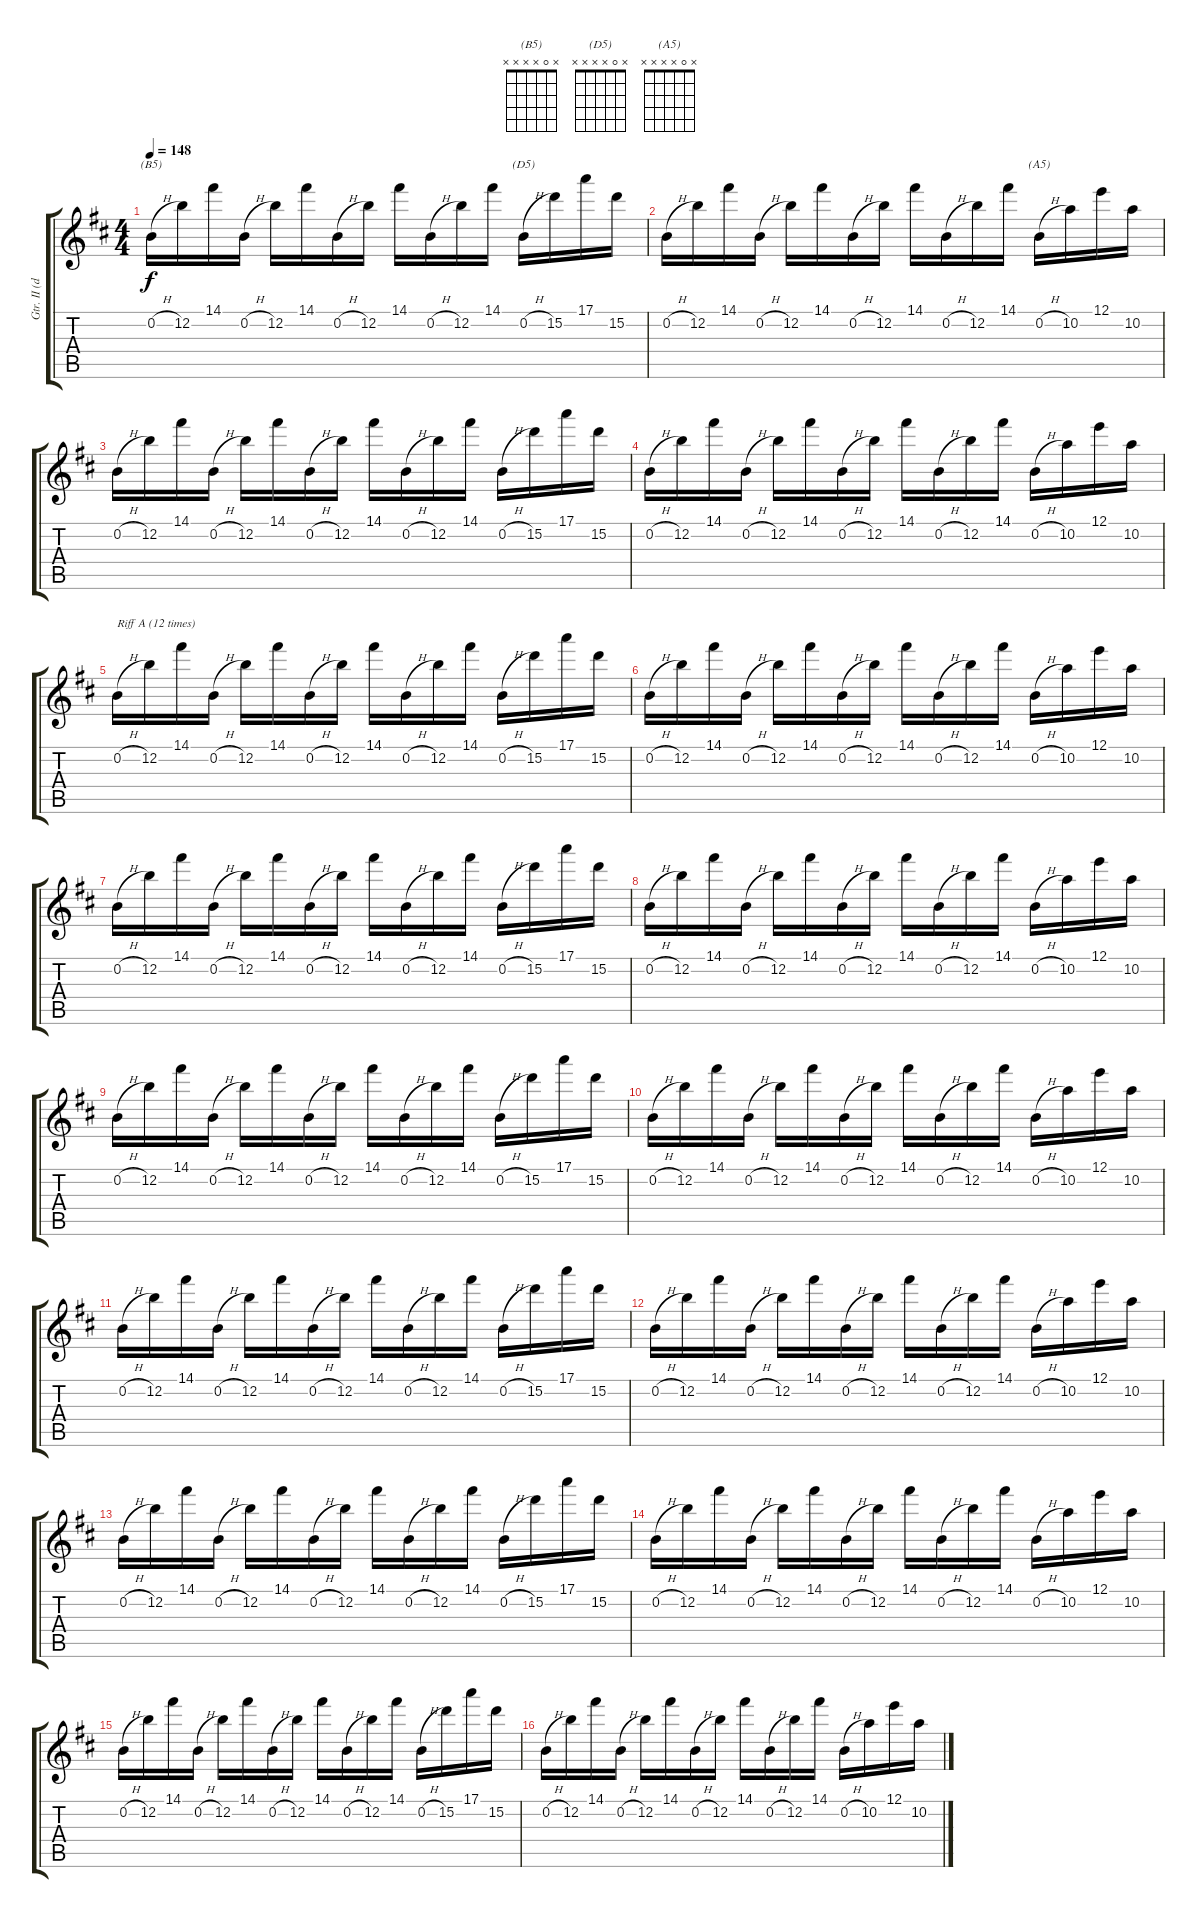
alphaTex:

\track ("Gtr. II (dist.)" "Gtr. II (d") {instrument distortionguitar}
\staff {score tabs}
\tuning (E4 B3 G3 D3 A2 E2) {hide}
\chord ("(B5)" x 0 x x x x)
\chord ("(D5)" x 0 x x x x)
\chord ("(A5)" x 0 x x x x)
\ts (4 4)
\tempo 148
\clef g2
\ks d
0.2{h}.16{ch "(B5)" dy f} 12.2.16 14.1.16 0.2{h}.16 12.2.16 14.1.16 0.2{h}.16 12.2.16 14.1.16 0.2{h}.16 12.2.16 14.1.16 0.2{h}.16{ch "(D5)"} 15.2.16 17.1.16 15.2.16 |
0.2{h}.16 12.2.16 14.1.16 0.2{h}.16 12.2.16 14.1.16 0.2{h}.16 12.2.16 14.1.16 0.2{h}.16 12.2.16 14.1.16 0.2{h}.16{ch "(A5)"} 10.2.16 12.1.16 10.2.16 |
0.2{h}.16 12.2.16 14.1.16 0.2{h}.16 12.2.16 14.1.16 0.2{h}.16 12.2.16 14.1.16 0.2{h}.16 12.2.16 14.1.16 0.2{h}.16 15.2.16 17.1.16 15.2.16 |
0.2{h}.16 12.2.16 14.1.16 0.2{h}.16 12.2.16 14.1.16 0.2{h}.16 12.2.16 14.1.16 0.2{h}.16 12.2.16 14.1.16 0.2{h}.16 10.2.16 12.1.16 10.2.16 |
0.2{h}.16{txt "Riff A (12 times)"} 12.2.16 14.1.16 0.2{h}.16 12.2.16 14.1.16 0.2{h}.16 12.2.16 14.1.16 0.2{h}.16 12.2.16 14.1.16 0.2{h}.16 15.2.16 17.1.16 15.2.16 |
0.2{h}.16 12.2.16 14.1.16 0.2{h}.16 12.2.16 14.1.16 0.2{h}.16 12.2.16 14.1.16 0.2{h}.16 12.2.16 14.1.16 0.2{h}.16 10.2.16 12.1.16 10.2.16 |
0.2{h}.16 12.2.16 14.1.16 0.2{h}.16 12.2.16 14.1.16 0.2{h}.16 12.2.16 14.1.16 0.2{h}.16 12.2.16 14.1.16 0.2{h}.16 15.2.16 17.1.16 15.2.16 |
0.2{h}.16 12.2.16 14.1.16 0.2{h}.16 12.2.16 14.1.16 0.2{h}.16 12.2.16 14.1.16 0.2{h}.16 12.2.16 14.1.16 0.2{h}.16 10.2.16 12.1.16 10.2.16 |
0.2{h}.16 12.2.16 14.1.16 0.2{h}.16 12.2.16 14.1.16 0.2{h}.16 12.2.16 14.1.16 0.2{h}.16 12.2.16 14.1.16 0.2{h}.16 15.2.16 17.1.16 15.2.16 |
0.2{h}.16 12.2.16 14.1.16 0.2{h}.16 12.2.16 14.1.16 0.2{h}.16 12.2.16 14.1.16 0.2{h}.16 12.2.16 14.1.16 0.2{h}.16 10.2.16 12.1.16 10.2.16 |
0.2{h}.16 12.2.16 14.1.16 0.2{h}.16 12.2.16 14.1.16 0.2{h}.16 12.2.16 14.1.16 0.2{h}.16 12.2.16 14.1.16 0.2{h}.16 15.2.16 17.1.16 15.2.16 |
0.2{h}.16 12.2.16 14.1.16 0.2{h}.16 12.2.16 14.1.16 0.2{h}.16 12.2.16 14.1.16 0.2{h}.16 12.2.16 14.1.16 0.2{h}.16 10.2.16 12.1.16 10.2.16 |
0.2{h}.16 12.2.16 14.1.16 0.2{h}.16 12.2.16 14.1.16 0.2{h}.16 12.2.16 14.1.16 0.2{h}.16 12.2.16 14.1.16 0.2{h}.16 15.2.16 17.1.16 15.2.16 |
0.2{h}.16 12.2.16 14.1.16 0.2{h}.16 12.2.16 14.1.16 0.2{h}.16 12.2.16 14.1.16 0.2{h}.16 12.2.16 14.1.16 0.2{h}.16 10.2.16 12.1.16 10.2.16 |
0.2{h}.16 12.2.16 14.1.16 0.2{h}.16 12.2.16 14.1.16 0.2{h}.16 12.2.16 14.1.16 0.2{h}.16 12.2.16 14.1.16 0.2{h}.16 15.2.16 17.1.16 15.2.16 |
0.2{h}.16 12.2.16 14.1.16 0.2{h}.16 12.2.16 14.1.16 0.2{h}.16 12.2.16 14.1.16 0.2{h}.16 12.2.16 14.1.16 0.2{h}.16 10.2.16 12.1.16 10.2.16
